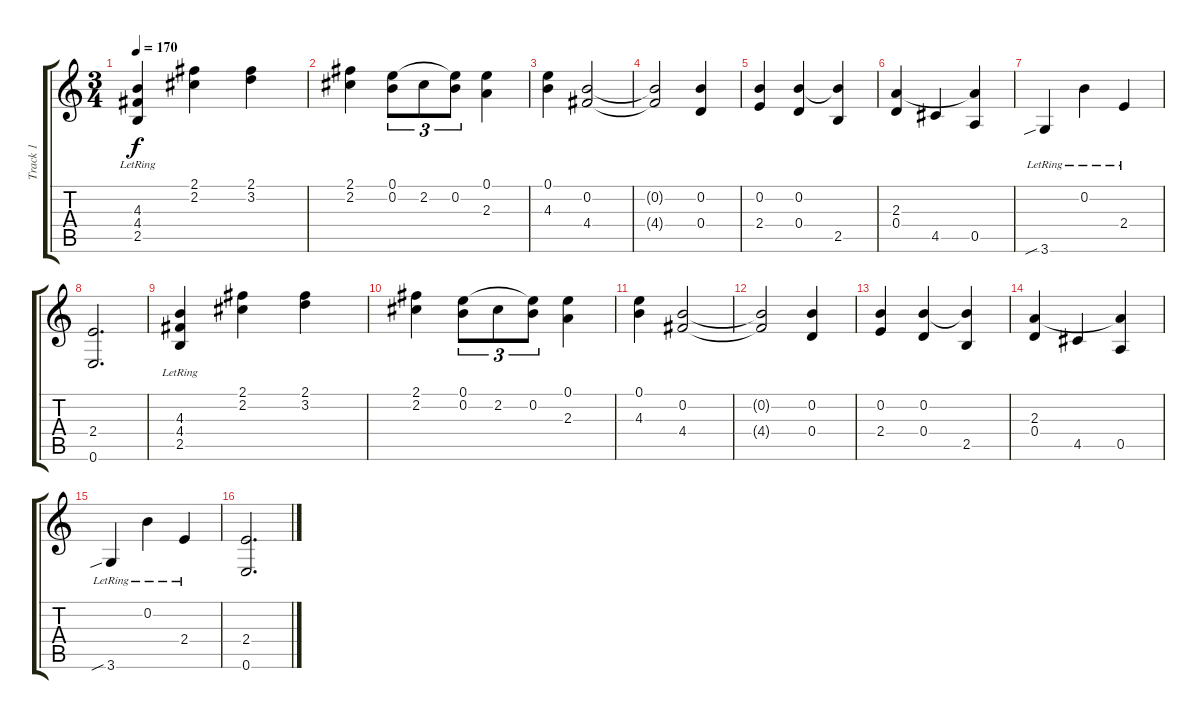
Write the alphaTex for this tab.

\track ("Track 1" "Track 1") {instrument acousticguitarsteel}
\staff {score tabs}
\tuning (E4 B3 G3 D3 A2 E2) {hide}
\ts (3 4)
\tempo 170
\clef g2
\ks c
(4.3{lr} 4.4{lr} 2.5{lr}).4{dy f} (2.1 2.2).4 (2.1 3.2).4 |
(2.1 2.2).4 (0.1 0.2).8{tu (3 2)} 2.2.8{tu (3 2)} (0.1{t} 0.2).8{tu (3 2)} (0.1 2.3).4 |
(0.1 4.3).4 (0.2 4.4).2 |
(0.2{t} 4.4{t}).2 (0.2 0.4).4 |
(0.2 2.4).4 (0.2 0.4).4 (0.2{t} 2.5).4 |
(2.3 0.4).4 4.5.4 (2.3{t} 0.5).4 |
3.6{sib lr}.4 0.2{lr}.4 2.4{lr}.4 |
(2.4 0.6).2{d} |
(4.3{lr} 4.4{lr} 2.5{lr}).4 (2.1 2.2).4 (2.1 3.2).4 |
(2.1 2.2).4 (0.1 0.2).8{tu (3 2)} 2.2.8{tu (3 2)} (0.1{t} 0.2).8{tu (3 2)} (0.1 2.3).4 |
(0.1 4.3).4 (0.2 4.4).2 |
(0.2{t} 4.4{t}).2 (0.2 0.4).4 |
(0.2 2.4).4 (0.2 0.4).4 (0.2{t} 2.5).4 |
(2.3 0.4).4 4.5.4 (2.3{t} 0.5).4 |
3.6{sib lr}.4 0.2{lr}.4 2.4{lr}.4 |
(2.4 0.6).2{d}
